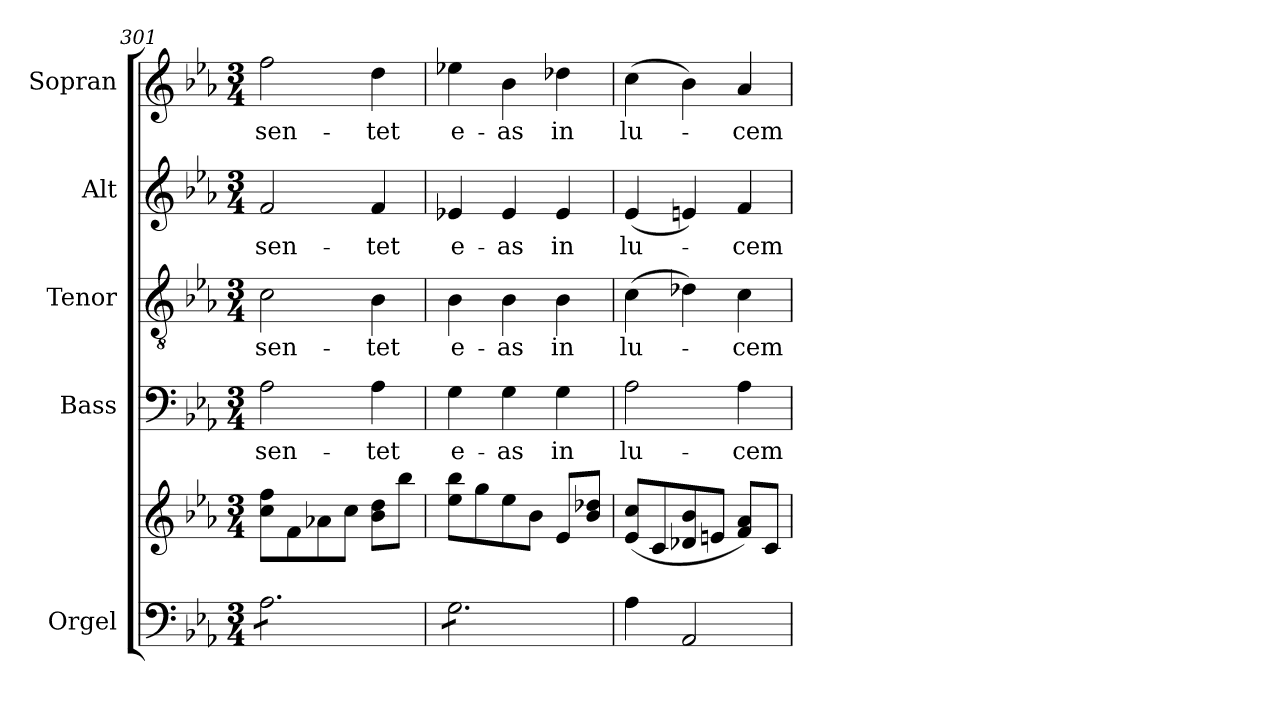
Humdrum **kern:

**kern	**kern	**kern	**text	**kern	**text	**kern	**text	**kern	**text
*part5	*part5	*part4	*part4	*part3	*part3	*part2	*part2	*part1	*part1
*staff6	*staff5	*staff4	*staff4	*staff3	*staff3	*staff2	*staff2	*staff1	*staff1
*I"Orgel	*	*I"Bass	*	*I"Tenor	*	*I"Alt	*	*I"Sopran	*
*I'Org.	*	*I'B.	*	*I'T.	*	*I'A.	*	*I'S.	*
*clefF4	*clefG2	*clefF4	*	*clefGv2	*	*clefG2	*	*clefG2	*
*k[b-e-a-]	*k[b-e-a-]	*k[b-e-a-]	*	*k[b-e-a-]	*	*k[b-e-a-]	*	*k[b-e-a-]	*
*E-:	*E-:	*E-:	*	*E-:	*	*E-:	*	*E-:	*
*M3/4	*M3/4	*M3/4	*	*M3/4	*	*M3/4	*	*M3/4	*
=301	=301	=301	=301	=301	=301	=301	=301	=301	=301
!	!	!	!LO:LY:b	!	!LO:LY:b	!	!LO:LY:b	!	!LO:LY:b
*tremolo	*	*	*	*	*	*	*	*	*
8A-\L	8cc\ 8ff\L	2A-\	-sen-	2c\	-sen-	2f/	-sen-	2ff\	-sen-
8A-\	8f\	.	.	.	.	.	.	.	.
8A-\	8a-X\	.	.	.	.	.	.	.	.
8A-\	8cc\J	.	.	.	.	.	.	.	.
!	!	!	!LO:LY:b	!	!LO:LY:b	!	!LO:LY:b	!	!LO:LY:b
8A-\	8b-\ 8dd\L	4A-\	-tet	4B-\	-tet	4f/	-tet	4dd\	-tet
8A-\J	8bb-\J	.	.	.	.	.	.	.	.
=302	=302	=302	=302	=302	=302	=302	=302	=302	=302
!	!	!	!LO:LY:b	!	!LO:LY:b	!	!LO:LY:b	!	!LO:LY:b
8G\L	8ee-\ 8bb-\L	4G\	e-	4B-\	e-	4e-X/	e-	4ee-X\	e-
8G\	8gg\	.	.	.	.	.	.	.	.
!	!	!	!LO:LY:b	!	!LO:LY:b	!	!LO:LY:b	!	!LO:LY:b
8G\	8ee-\	4G\	-as	4B-\	-as	4e-/	-as	4b-\	-as
8G\	8b-\J	.	.	.	.	.	.	.	.
!	!	!	!LO:LY:b	!	!LO:LY:b	!	!LO:LY:b	!	!LO:LY:b
8G\	8e-/L	4G\	in	4B-\	in	4e-/	in	4dd-X\	in
8G\J	8b-/ 8dd-X/J	.	.	.	.	.	.	.	.
*Xtremolo	*	*	*	*	*	*	*	*	*
=303	=303	=303	=303	=303	=303	=303	=303	=303	=303
!	!	!	!LO:LY:b	!	!LO:LY:b	!	!LO:LY:b	!	!LO:LY:b
4A-\	(<8e-/ 8cc/L	2A-\	lu-	(>4c\	lu-	(<4e-/	lu-	(>4cc\	lu-
.	8c/	.	.	.	.	.	.	.	.
2AA-/	8d-X/ 8b-/	.	.	4d-X\)	.	4en/)	.	4b-\)	.
.	8en/J	.	.	.	.	.	.	.	.
!	!	!	!LO:LY:b	!	!LO:LY:b	!	!LO:LY:b	!	!LO:LY:b
.	8f/ 8a-/L)	4A-\	-cem	4c\	-cem	4f/	-cem	4a-/	-cem
.	8c/J	.	.	.	.	.	.	.	.
=	=	=	=	=	=	=	=	=	=
*-	*-	*-	*-	*-	*-	*-	*-	*-	*-
